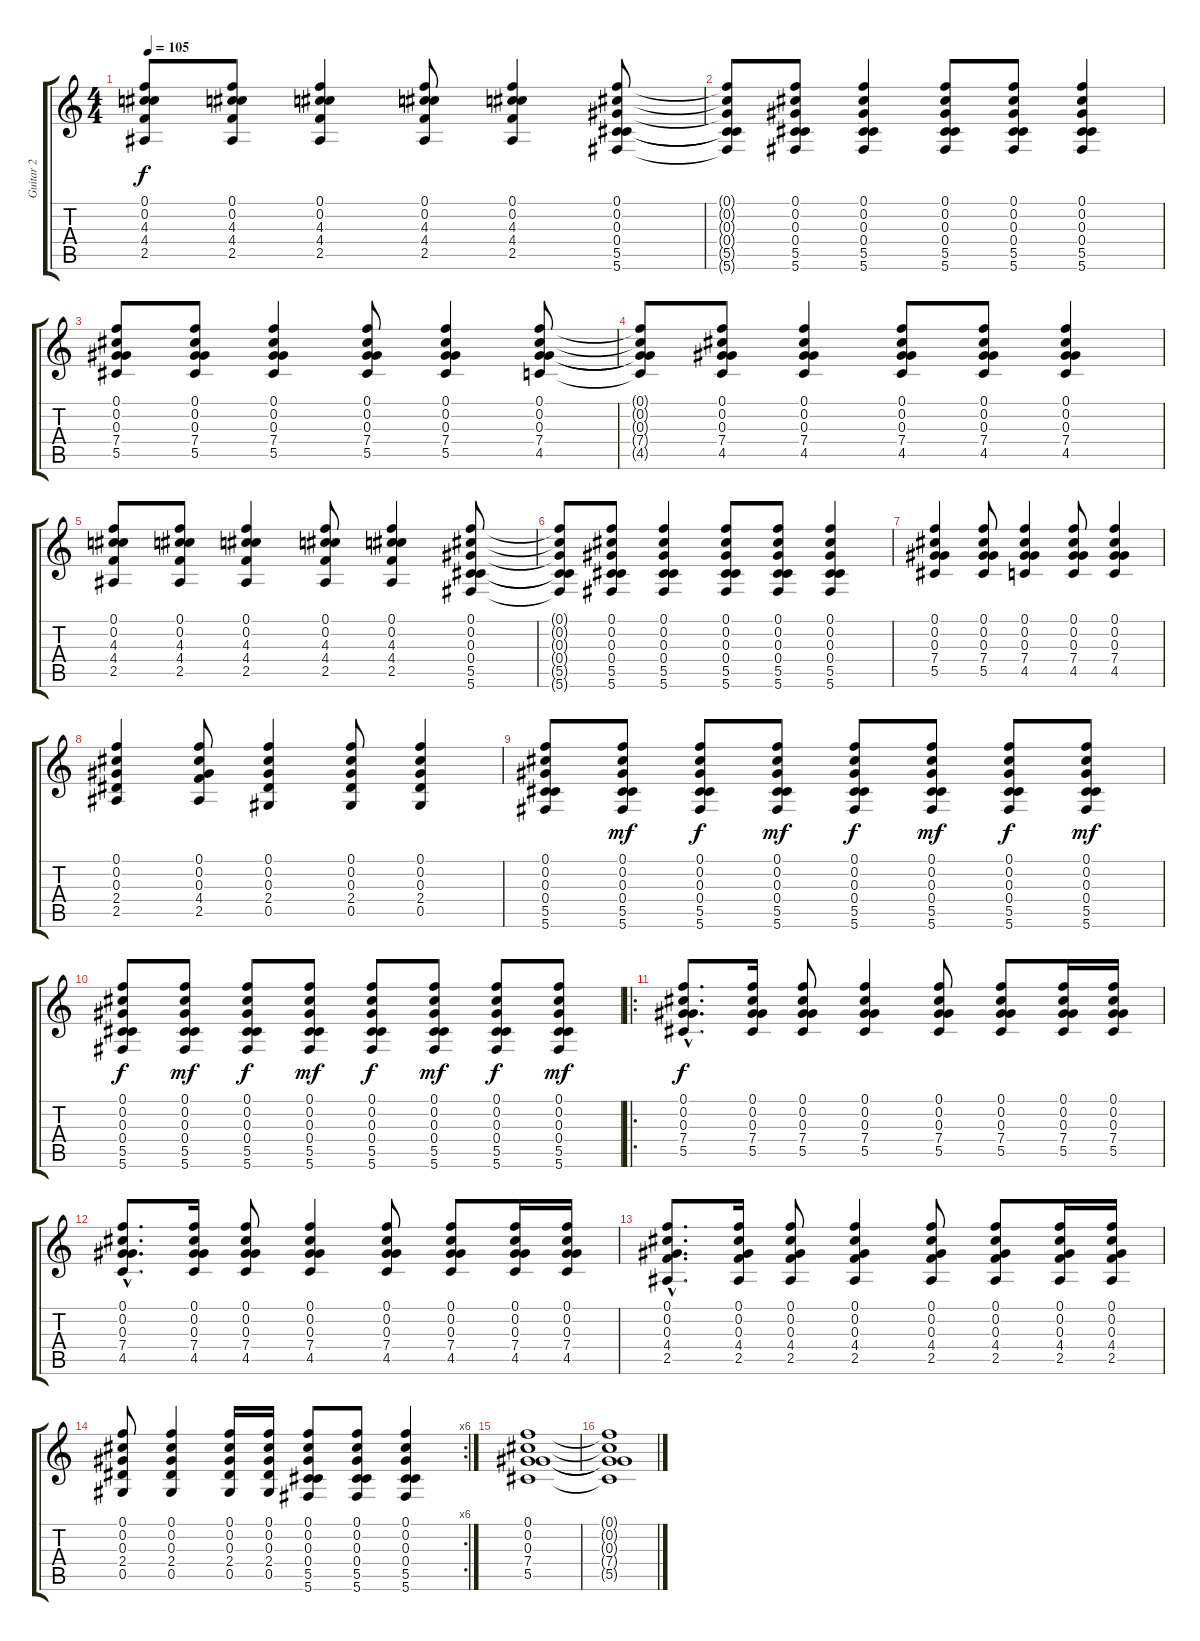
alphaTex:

\track ("Guitar 2" "Guitar 2") {instrument acousticguitarsteel}
\staff {score tabs}
\tuning (F4 Db4 Ab3 Db3 Ab2 Db2) {hide}
\ts (4 4)
\tempo 105
\clef g2
\ks c
(0.1 0.2 4.3 4.4 2.5).8{dy f} (0.1 0.2 4.3 4.4 2.5).8 (0.1 0.2 4.3 4.4 2.5).4 (0.1 0.2 4.3 4.4 2.5).8 (0.1 0.2 4.3 4.4 2.5).4 (0.1 0.2 0.3 0.4 5.5 5.6).8 |
(0.1{t} 0.2{t} 0.3{t} 0.4{t} 5.5{t} 5.6{t}).8 (0.1 0.2 0.3 0.4 5.5 5.6).8 (0.1 0.2 0.3 0.4 5.5 5.6).4 (0.1 0.2 0.3 0.4 5.5 5.6).8 (0.1 0.2 0.3 0.4 5.5 5.6).8 (0.1 0.2 0.3 0.4 5.5 5.6).4 |
(0.1 0.2 0.3 7.4 5.5).8 (0.1 0.2 0.3 7.4 5.5).8 (0.1 0.2 0.3 7.4 5.5).4 (0.1 0.2 0.3 7.4 5.5).8 (0.1 0.2 0.3 7.4 5.5).4 (0.1 0.2 0.3 7.4 4.5).8 |
(0.1{t} 0.2{t} 0.3{t} 7.4{t} 4.5{t}).8 (0.1 0.2 0.3 7.4 4.5).8 (0.1 0.2 0.3 7.4 4.5).4 (0.1 0.2 0.3 7.4 4.5).8 (0.1 0.2 0.3 7.4 4.5).8 (0.1 0.2 0.3 7.4 4.5).4 |
(0.1 0.2 4.3 4.4 2.5).8 (0.1 0.2 4.3 4.4 2.5).8 (0.1 0.2 4.3 4.4 2.5).4 (0.1 0.2 4.3 4.4 2.5).8 (0.1 0.2 4.3 4.4 2.5).4 (0.1 0.2 0.3 0.4 5.5 5.6).8 |
(0.1{t} 0.2{t} 0.3{t} 0.4{t} 5.5{t} 5.6{t}).8 (0.1 0.2 0.3 0.4 5.5 5.6).8 (0.1 0.2 0.3 0.4 5.5 5.6).4 (0.1 0.2 0.3 0.4 5.5 5.6).8 (0.1 0.2 0.3 0.4 5.5 5.6).8 (0.1 0.2 0.3 0.4 5.5 5.6).4 |
(0.1 0.2 0.3 7.4 5.5).4 (0.1 0.2 0.3 7.4 5.5).8 (0.1 0.2 0.3 7.4 4.5).4 (0.1 0.2 0.3 7.4 4.5).8 (0.1 0.2 0.3 7.4 4.5).4 |
(0.1 0.2 0.3 2.4 2.5).4 (0.1 0.2 0.3 4.4 2.5).8 (0.1 0.2 0.3 2.4 0.5).4 (0.1 0.2 0.3 2.4 0.5).8 (0.1 0.2 0.3 2.4 0.5).4 |
(0.1 0.2 0.3 0.4 5.5 5.6).8 (0.1 0.2 0.3 0.4 5.5 5.6).8{dy mf} (0.1 0.2 0.3 0.4 5.5 5.6).8{dy f} (0.1 0.2 0.3 0.4 5.5 5.6).8{dy mf} (0.1 0.2 0.3 0.4 5.5 5.6).8{dy f} (0.1 0.2 0.3 0.4 5.5 5.6).8{dy mf} (0.1 0.2 0.3 0.4 5.5 5.6).8{dy f} (0.1 0.2 0.3 0.4 5.5 5.6).8{dy mf} |
(0.1 0.2 0.3 0.4 5.5 5.6).8{dy f} (0.1 0.2 0.3 0.4 5.5 5.6).8{dy mf} (0.1 0.2 0.3 0.4 5.5 5.6).8{dy f} (0.1 0.2 0.3 0.4 5.5 5.6).8{dy mf} (0.1 0.2 0.3 0.4 5.5 5.6).8{dy f} (0.1 0.2 0.3 0.4 5.5 5.6).8{dy mf} (0.1 0.2 0.3 0.4 5.5 5.6).8{dy f} (0.1 0.2 0.3 0.4 5.5 5.6).8{dy mf} |
\ro
(0.1{hac} 0.2{hac} 0.3{hac} 7.4{hac} 5.5{hac}).8{d dy f} (0.1 0.2 0.3 7.4 5.5).16 (0.1 0.2 0.3 7.4 5.5).8 (0.1 0.2 0.3 7.4 5.5).4 (0.1 0.2 0.3 7.4 5.5).8 (0.1 0.2 0.3 7.4 5.5).8 (0.1 0.2 0.3 7.4 5.5).16 (0.1 0.2 0.3 7.4 5.5).16 |
(0.1{hac} 0.2{hac} 0.3{hac} 7.4{hac} 4.5{hac}).8{d} (0.1 0.2 0.3 7.4 4.5).16 (0.1 0.2 0.3 7.4 4.5).8 (0.1 0.2 0.3 7.4 4.5).4 (0.1 0.2 0.3 7.4 4.5).8 (0.1 0.2 0.3 7.4 4.5).8 (0.1 0.2 0.3 7.4 4.5).16 (0.1 0.2 0.3 7.4 4.5).16 |
(0.1{hac} 0.2{hac} 0.3{hac} 4.4{hac} 2.5{hac}).8{d} (0.1 0.2 0.3 4.4 2.5).16 (0.1 0.2 0.3 4.4 2.5).8 (0.1 0.2 0.3 4.4 2.5).4 (0.1 0.2 0.3 4.4 2.5).8 (0.1 0.2 0.3 4.4 2.5).8 (0.1 0.2 0.3 4.4 2.5).16 (0.1 0.2 0.3 4.4 2.5).16 |
\rc 6
(0.1 0.2 0.3 2.4 0.5).8 (0.1 0.2 0.3 2.4 0.5).4 (0.1 0.2 0.3 2.4 0.5).16 (0.1 0.2 0.3 2.4 0.5).16 (0.1 0.2 0.3 0.4 5.5 5.6).8 (0.1 0.2 0.3 0.4 5.5 5.6).8 (0.1 0.2 0.3 0.4 5.5 5.6).4 |
(0.1 0.2 0.3 7.4 5.5).1 |
(0.1{t} 0.2{t} 0.3{t} 7.4{t} 5.5{t}).1
